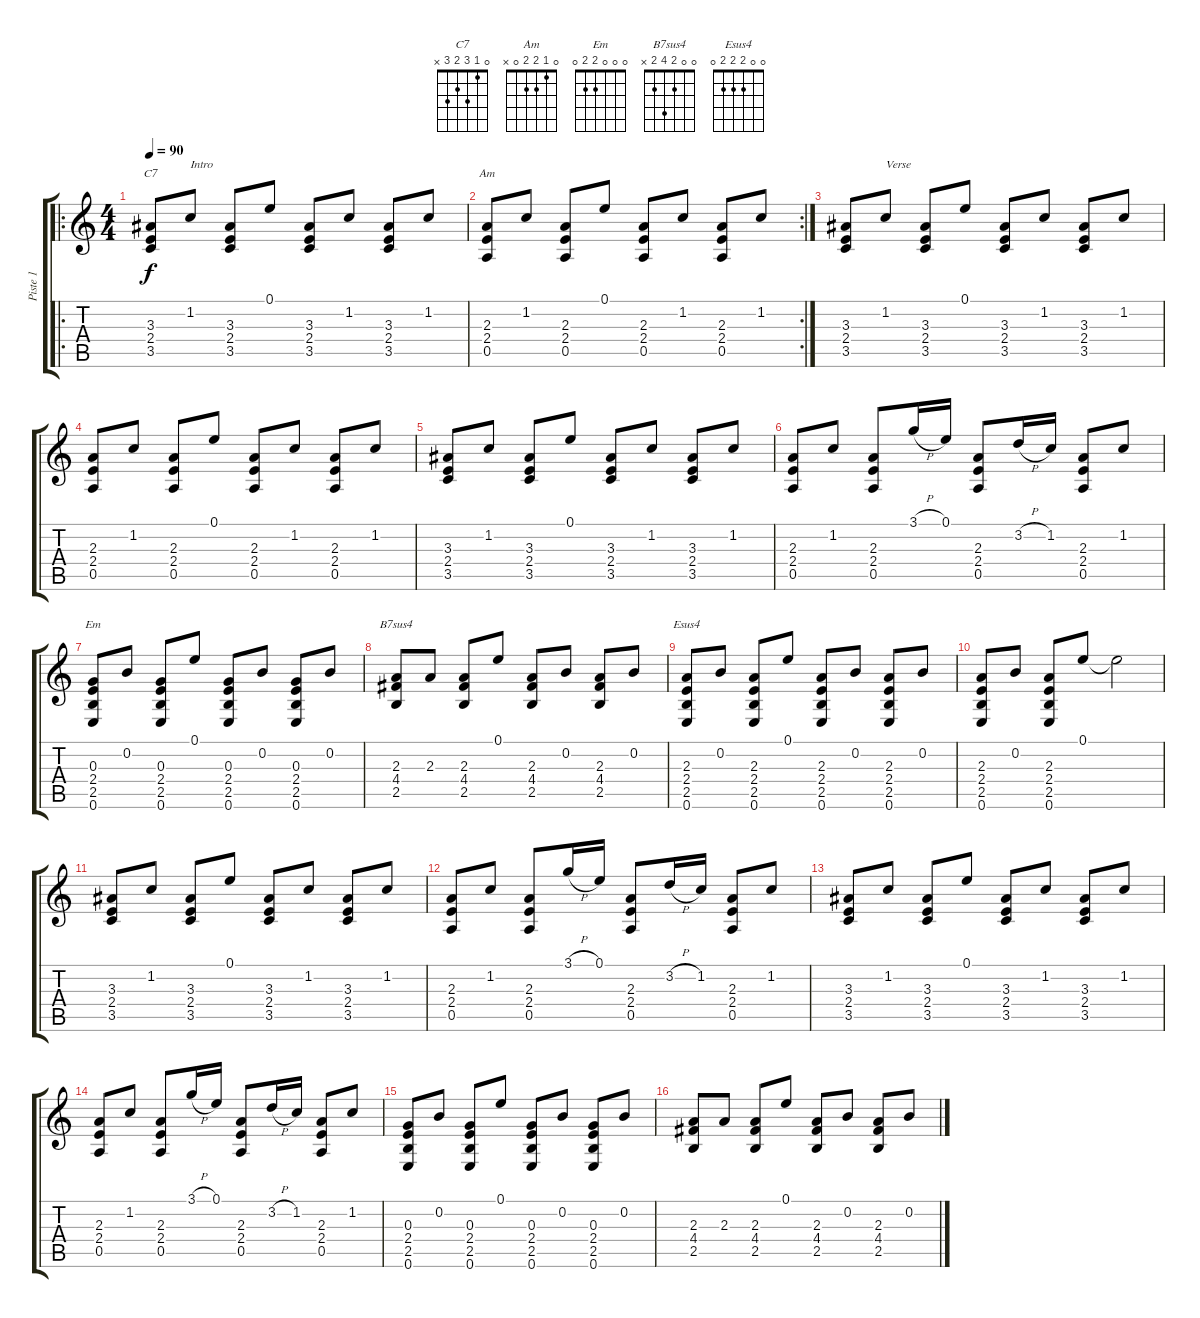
\track ("Piste 1" "Piste 1") {instrument acousticguitarnylon}
\staff {score tabs}
\tuning (E4 B3 G3 D3 A2 E2) {hide}
\chord ("C7" 0 1 3 2 3 x)
\chord ("Am" 0 1 2 2 0 x)
\chord ("Em" 0 0 0 2 2 0)
\chord ("B7sus4" 0 0 2 4 2 x)
\chord ("Esus4" 0 0 2 2 2 0)
\ro
\ts (4 4)
\tempo 90
\clef g2
\ks c
(3.3 2.4 3.5).8{ch "C7" dy f instrument acousticguitarnylon} 1.2.8{txt "Intro"} (3.3 2.4 3.5).8 0.1.8 (3.3 2.4 3.5).8 1.2.8 (3.3 2.4 3.5).8 1.2.8 |
\rc 2
(2.3 2.4 0.5).8{ch "Am"} 1.2.8 (2.3 2.4 0.5).8 0.1.8 (2.3 2.4 0.5).8 1.2.8 (2.3 2.4 0.5).8 1.2.8 |
(3.3 2.4 3.5).8 1.2.8{txt "Verse"} (3.3 2.4 3.5).8 0.1.8 (3.3 2.4 3.5).8 1.2.8 (3.3 2.4 3.5).8 1.2.8 |
(2.3 2.4 0.5).8 1.2.8 (2.3 2.4 0.5).8 0.1.8 (2.3 2.4 0.5).8 1.2.8 (2.3 2.4 0.5).8 1.2.8 |
(3.3 2.4 3.5).8 1.2.8 (3.3 2.4 3.5).8 0.1.8 (3.3 2.4 3.5).8 1.2.8 (3.3 2.4 3.5).8 1.2.8 |
(2.3 2.4 0.5).8 1.2.8 (2.3 2.4 0.5).8 3.1{h}.16 0.1.16 (2.3 2.4 0.5).8 3.2{h}.16 1.2.16 (2.3 2.4 0.5).8 1.2.8 |
(0.3 2.4 2.5 0.6).8{ch "Em"} 0.2.8 (0.3 2.4 2.5 0.6).8 0.1.8 (0.3 2.4 2.5 0.6).8 0.2.8 (0.3 2.4 2.5 0.6).8 0.2.8 |
(2.3 4.4 2.5).8{ch "B7sus4"} 2.3.8 (2.3 4.4 2.5).8 0.1.8 (2.3 4.4 2.5).8 0.2.8 (2.3 4.4 2.5).8 0.2.8 |
(2.3 2.4 2.5 0.6).8{ch "Esus4"} 0.2.8 (2.3 2.4 2.5 0.6).8 0.1.8 (2.3 2.4 2.5 0.6).8 0.2.8 (2.3 2.4 2.5 0.6).8 0.2.8 |
(2.3 2.4 2.5 0.6).8 0.2.8 (2.3 2.4 2.5 0.6).8 0.1.8 0.1{t}.2 |
(3.3 2.4 3.5).8 1.2.8 (3.3 2.4 3.5).8 0.1.8 (3.3 2.4 3.5).8 1.2.8 (3.3 2.4 3.5).8 1.2.8 |
(2.3 2.4 0.5).8 1.2.8 (2.3 2.4 0.5).8 3.1{h}.16 0.1.16 (2.3 2.4 0.5).8 3.2{h}.16 1.2.16 (2.3 2.4 0.5).8 1.2.8 |
(3.3 2.4 3.5).8 1.2.8 (3.3 2.4 3.5).8 0.1.8 (3.3 2.4 3.5).8 1.2.8 (3.3 2.4 3.5).8 1.2.8 |
(2.3 2.4 0.5).8 1.2.8 (2.3 2.4 0.5).8 3.1{h}.16 0.1.16 (2.3 2.4 0.5).8 3.2{h}.16 1.2.16 (2.3 2.4 0.5).8 1.2.8 |
(0.3 2.4 2.5 0.6).8 0.2.8 (0.3 2.4 2.5 0.6).8 0.1.8 (0.3 2.4 2.5 0.6).8 0.2.8 (0.3 2.4 2.5 0.6).8 0.2.8 |
(2.3 4.4 2.5).8 2.3.8 (2.3 4.4 2.5).8 0.1.8 (2.3 4.4 2.5).8 0.2.8 (2.3 4.4 2.5).8 0.2.8
